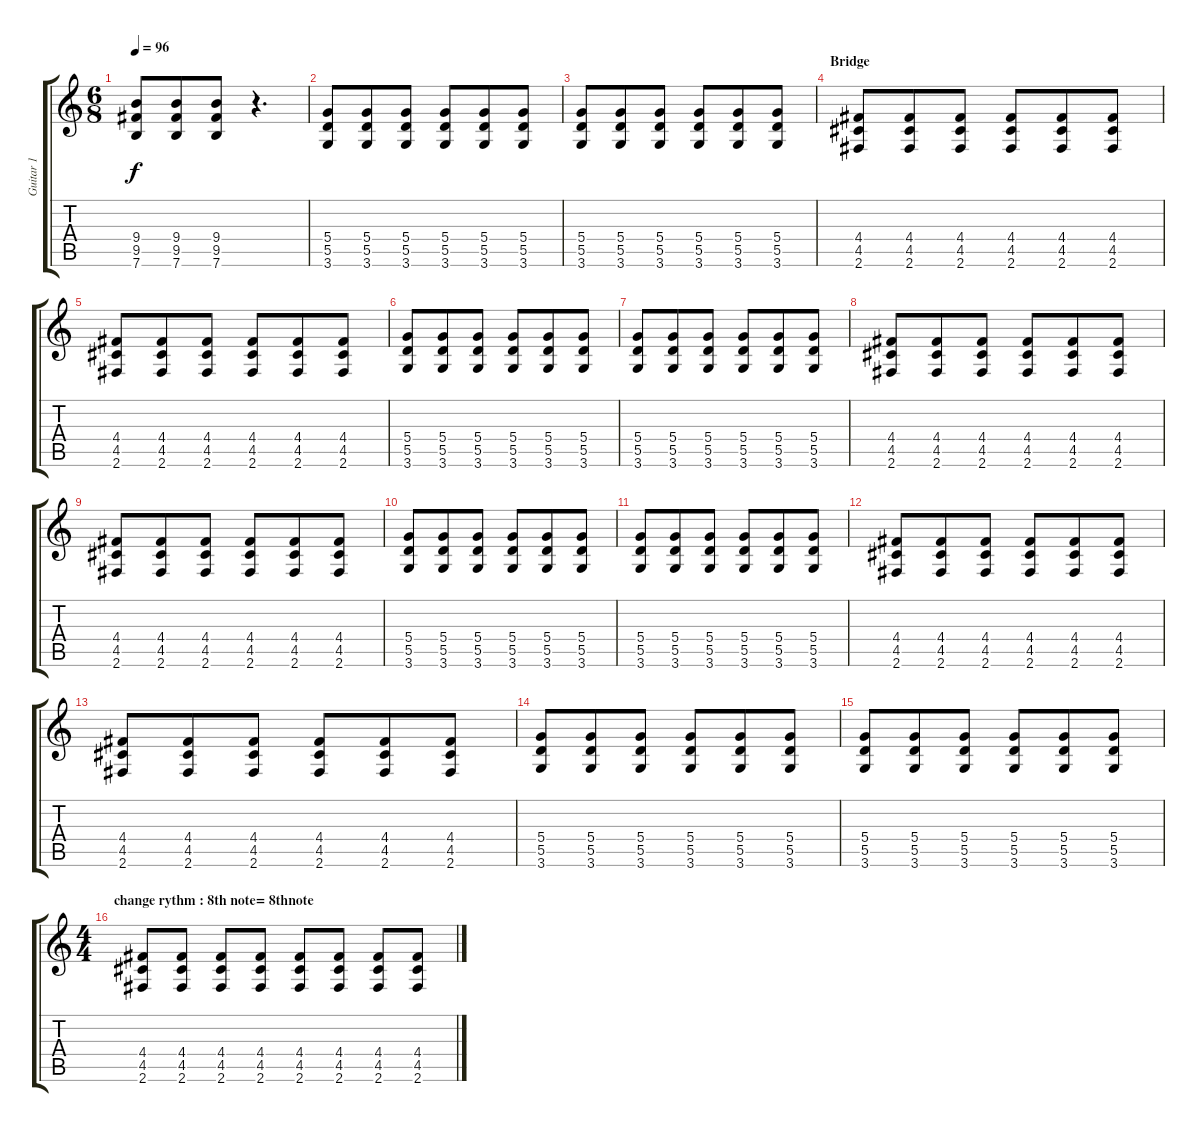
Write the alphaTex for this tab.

\track ("Guitar 1" "Guitar 1") {instrument overdrivenguitar}
\staff {score tabs}
\tuning (E4 B3 G3 D3 A2 E2) {hide}
\ts (6 8)
\tempo 96
\clef g2
\ks c
(9.4 9.5 7.6).8{dy f} (9.4 9.5 7.6).8 (9.4 9.5 7.6).8 r.4{d} |
(5.4 5.5 3.6).8 (5.4 5.5 3.6).8 (5.4 5.5 3.6).8 (5.4 5.5 3.6).8 (5.4 5.5 3.6).8 (5.4 5.5 3.6).8 |
(5.4 5.5 3.6).8 (5.4 5.5 3.6).8 (5.4 5.5 3.6).8 (5.4 5.5 3.6).8 (5.4 5.5 3.6).8 (5.4 5.5 3.6).8 |
\section ("" "Bridge")
(4.4 4.5 2.6).8 (4.4 4.5 2.6).8 (4.4 4.5 2.6).8 (4.4 4.5 2.6).8 (4.4 4.5 2.6).8 (4.4 4.5 2.6).8 |
(4.4 4.5 2.6).8 (4.4 4.5 2.6).8 (4.4 4.5 2.6).8 (4.4 4.5 2.6).8 (4.4 4.5 2.6).8 (4.4 4.5 2.6).8 |
(5.4 5.5 3.6).8 (5.4 5.5 3.6).8 (5.4 5.5 3.6).8 (5.4 5.5 3.6).8 (5.4 5.5 3.6).8 (5.4 5.5 3.6).8 |
(5.4 5.5 3.6).8 (5.4 5.5 3.6).8 (5.4 5.5 3.6).8 (5.4 5.5 3.6).8 (5.4 5.5 3.6).8 (5.4 5.5 3.6).8 |
(4.4 4.5 2.6).8 (4.4 4.5 2.6).8 (4.4 4.5 2.6).8 (4.4 4.5 2.6).8 (4.4 4.5 2.6).8 (4.4 4.5 2.6).8 |
(4.4 4.5 2.6).8 (4.4 4.5 2.6).8 (4.4 4.5 2.6).8 (4.4 4.5 2.6).8 (4.4 4.5 2.6).8 (4.4 4.5 2.6).8 |
(5.4 5.5 3.6).8 (5.4 5.5 3.6).8 (5.4 5.5 3.6).8 (5.4 5.5 3.6).8 (5.4 5.5 3.6).8 (5.4 5.5 3.6).8 |
(5.4 5.5 3.6).8 (5.4 5.5 3.6).8 (5.4 5.5 3.6).8 (5.4 5.5 3.6).8 (5.4 5.5 3.6).8 (5.4 5.5 3.6).8 |
(4.4 4.5 2.6).8 (4.4 4.5 2.6).8 (4.4 4.5 2.6).8 (4.4 4.5 2.6).8 (4.4 4.5 2.6).8 (4.4 4.5 2.6).8 |
(4.4 4.5 2.6).8 (4.4 4.5 2.6).8 (4.4 4.5 2.6).8 (4.4 4.5 2.6).8 (4.4 4.5 2.6).8 (4.4 4.5 2.6).8 |
(5.4 5.5 3.6).8 (5.4 5.5 3.6).8 (5.4 5.5 3.6).8 (5.4 5.5 3.6).8 (5.4 5.5 3.6).8 (5.4 5.5 3.6).8 |
(5.4 5.5 3.6).8 (5.4 5.5 3.6).8 (5.4 5.5 3.6).8 (5.4 5.5 3.6).8 (5.4 5.5 3.6).8 (5.4 5.5 3.6).8 |
\ts (4 4)
\section ("" "change rythm : 8th note= 8thnote")
(4.4 4.5 2.6).8 (4.4 4.5 2.6).8 (4.4 4.5 2.6).8 (4.4 4.5 2.6).8 (4.4 4.5 2.6).8 (4.4 4.5 2.6).8 (4.4 4.5 2.6).8 (4.4 4.5 2.6).8
